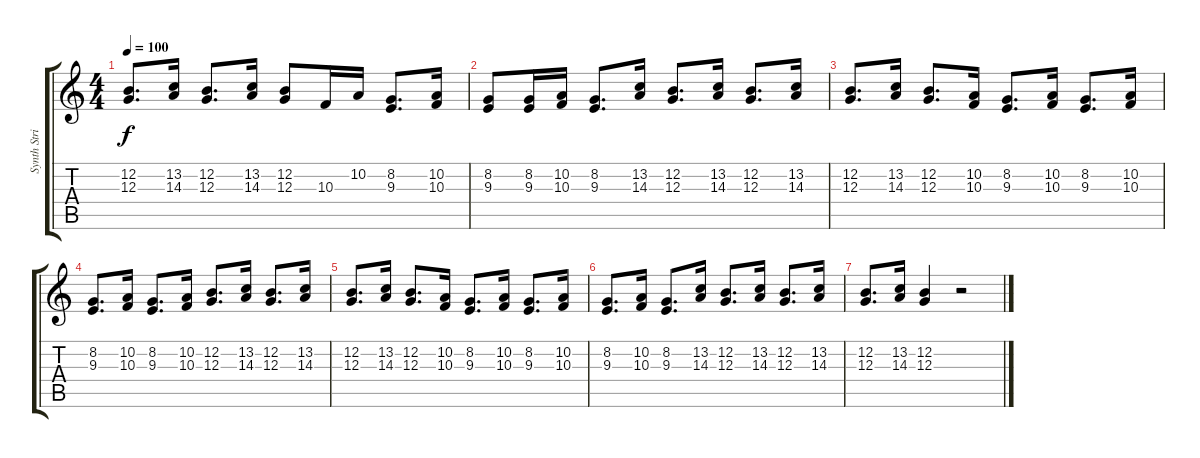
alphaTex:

\track ("Synth Strings" "Synth Stri") {instrument synthstrings1}
\staff {score tabs}
\tuning (E4 B3 G3 D3 A2 E2) {hide}
\ts (4 4)
\tempo 100
\clef g2
\ks c
(12.2 12.3).8{d dy f} (13.2 14.3).16 (12.2 12.3).8{d} (13.2 14.3).16 (12.2 12.3).8 10.3.16 10.2.16 (8.2 9.3).8{d} (10.2 10.3).16 |
(8.2 9.3).8 (8.2 9.3).16 (10.2 10.3).16 (8.2 9.3).8{d} (13.2 14.3).16 (12.2 12.3).8{d} (13.2 14.3).16 (12.2 12.3).8{d} (13.2 14.3).16 |
(12.2 12.3).8{d} (13.2 14.3).16 (12.2 12.3).8{d} (10.2 10.3).16 (8.2 9.3).8{d} (10.2 10.3).16 (8.2 9.3).8{d} (10.2 10.3).16 |
(8.2 9.3).8{d} (10.2 10.3).16 (8.2 9.3).8{d} (10.2 10.3).16 (12.2 12.3).8{d} (13.2 14.3).16 (12.2 12.3).8{d} (13.2 14.3).16 |
(12.2 12.3).8{d} (13.2 14.3).16 (12.2 12.3).8{d} (10.2 10.3).16 (8.2 9.3).8{d} (10.2 10.3).16 (8.2 9.3).8{d} (10.2 10.3).16 |
(8.2 9.3).8{d} (10.2 10.3).16 (8.2 9.3).8{d} (13.2 14.3).16 (12.2 12.3).8{d} (13.2 14.3).16 (12.2 12.3).8{d} (13.2 14.3).16 |
(12.2 12.3).8{d} (13.2 14.3).16 (12.2 12.3).4 r.2
